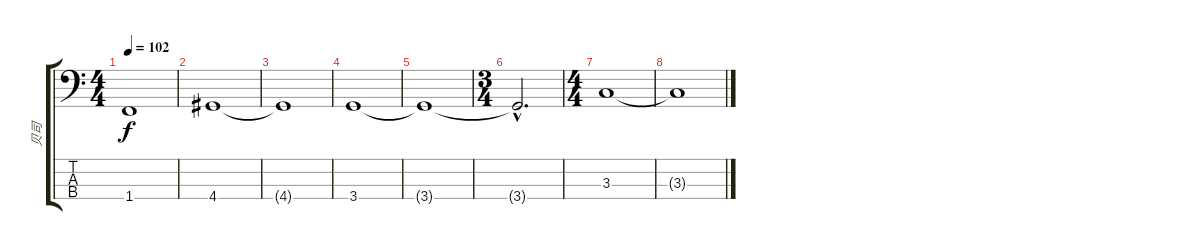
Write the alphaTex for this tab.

\track ("贝司" "贝司") {instrument electricbassfinger}
\staff {score tabs}
\tuning (G2 D2 A1 E1) {hide}
\ts (4 4)
\tempo 102
\clef f4
\ks c
1.4.1{dy f} |
4.4.1 |
4.4{t}.1 |
3.4.1 |
3.4{t}.1 |
\ts (3 4)
3.4{hac t}.2{d} |
\ts (4 4)
3.3.1{volume 0} |
3.3{t}.1
